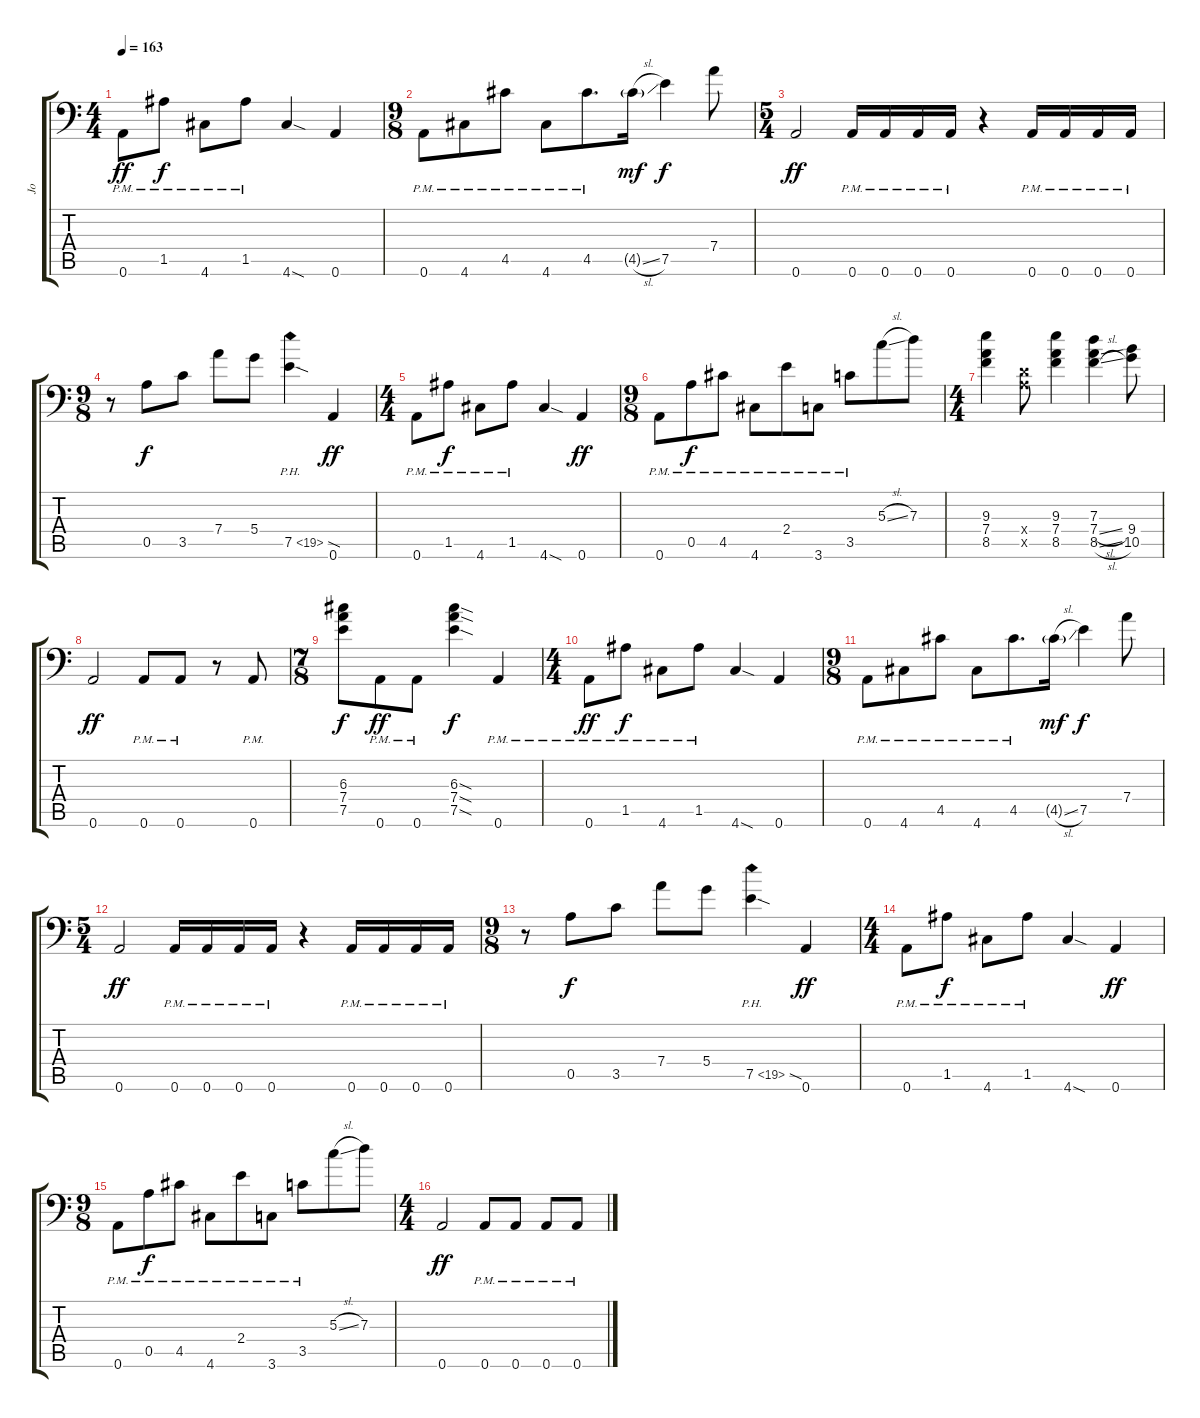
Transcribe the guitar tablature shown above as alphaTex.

\track ("Jo" "Jo") {instrument distortionguitar}
\staff {score tabs}
\tuning (E4 B3 G3 D3 A2 A1) {hide}
\ts (4 4)
\tempo 163
\clef f4
\ks c
0.6{pm}.8{dy ff} 1.5{pm}.8{dy f} 4.6{pm}.8 1.5{pm}.8 4.6{sod}.4 0.6.4 |
\ts (9 8)
0.6{pm}.8 4.6{pm}.8 4.5{pm}.8 4.6{pm}.8 4.5{pm}.8{d} 4.5{sl g}.16{dy mf} 7.5.4{dy f} 7.4.8 |
\ts (5 4)
0.6.2{dy ff} 0.6{pm}.16 0.6{pm}.16 0.6{pm}.16 0.6{pm}.16 r.4 0.6{pm}.16 0.6{pm}.16 0.6{pm}.16 0.6{pm}.16 |
\ts (9 8)
r.8 0.5.8{dy f} 3.5.8 7.4.8 5.4.8 7.5{ph 12 sod}.4 0.6.4{dy ff} |
\ts (4 4)
0.6{pm}.8 1.5{pm}.8{dy f} 4.6{pm}.8 1.5{pm}.8 4.6{sod}.4 0.6.4{dy ff} |
\ts (9 8)
0.6{pm}.8 0.5{pm}.8{dy f} 4.5{pm}.8 4.6{pm}.8 2.4{pm}.8 3.6{pm}.8 3.5{pm}.8 5.3{sl}.8 7.3.8 |
\ts (4 4)
(9.3 7.4 8.5).4 (0.4{x} 0.5{x}).8 (9.3 7.4 8.5).4 (7.3 7.4{sl} 8.5{sl}).4 (9.4 10.5).8 |
0.6.2{dy ff} 0.6{pm}.8 0.6{pm}.8 r.8 0.6{pm}.8 |
\ts (7 8)
(6.3 7.4 7.5).8{dy f} 0.6{pm}.8{dy ff} 0.6{pm}.8 (6.3{sod} 7.4{sod} 7.5{sod}).4{dy f} 0.6{pm}.4 |
\ts (4 4)
0.6{pm}.8{dy ff} 1.5{pm}.8{dy f} 4.6{pm}.8 1.5{pm}.8 4.6{sod}.4 0.6.4 |
\ts (9 8)
0.6{pm}.8 4.6{pm}.8 4.5{pm}.8 4.6{pm}.8 4.5{pm}.8{d} 4.5{sl g}.16{dy mf} 7.5.4{dy f} 7.4.8 |
\ts (5 4)
0.6.2{dy ff} 0.6{pm}.16 0.6{pm}.16 0.6{pm}.16 0.6{pm}.16 r.4 0.6{pm}.16 0.6{pm}.16 0.6{pm}.16 0.6{pm}.16 |
\ts (9 8)
r.8 0.5.8{dy f} 3.5.8 7.4.8 5.4.8 7.5{ph 12 sod}.4 0.6.4{dy ff} |
\ts (4 4)
0.6{pm}.8 1.5{pm}.8{dy f} 4.6{pm}.8 1.5{pm}.8 4.6{sod}.4 0.6.4{dy ff} |
\ts (9 8)
0.6{pm}.8 0.5{pm}.8{dy f} 4.5{pm}.8 4.6{pm}.8 2.4{pm}.8 3.6{pm}.8 3.5{pm}.8 5.3{sl}.8 7.3.8 |
\ts (4 4)
0.6.2{dy ff} 0.6{pm}.8 0.6{pm}.8 0.6{pm}.8 0.6{pm}.8
